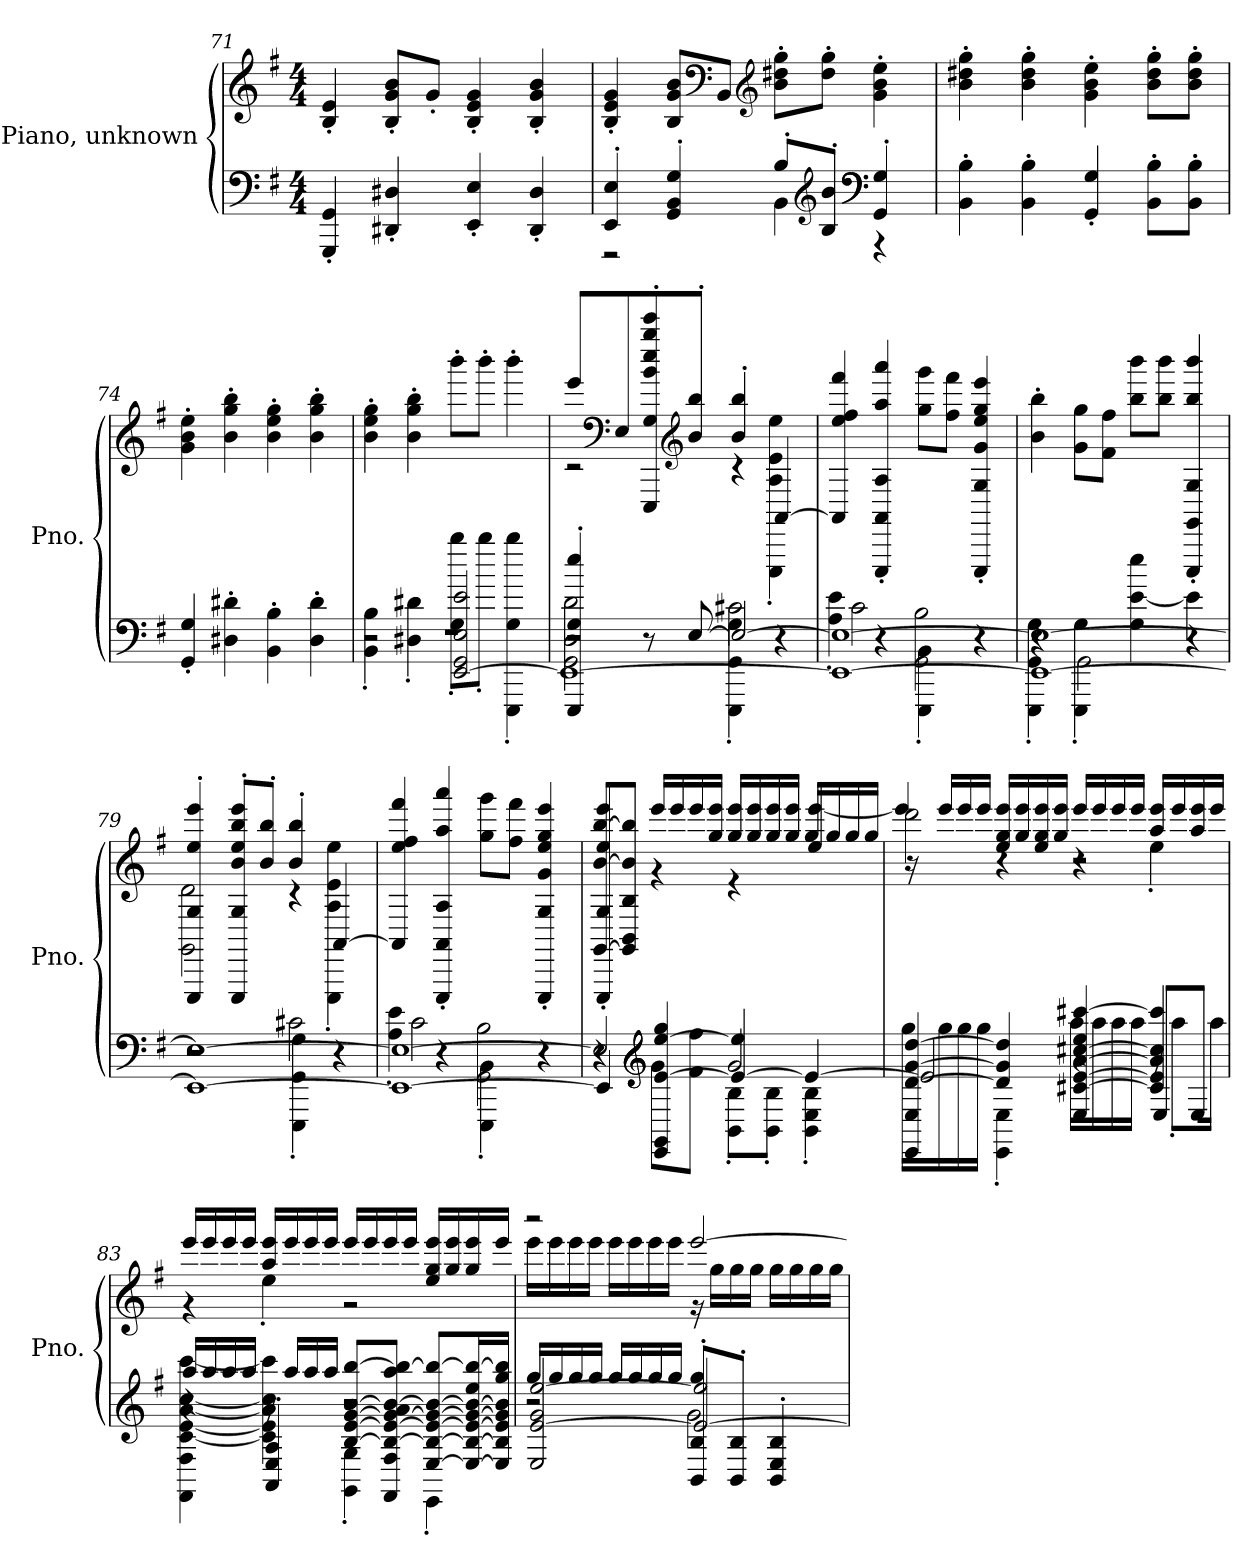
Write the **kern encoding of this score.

**kern	**kern
*part1	*part1
*staff2	*staff1
*I"Piano, unknown	*
*I'Pno.	*
*clefF4	*clefG2
*k[f#]	*k[f#]
*M4/4	*M4/4
=71	=71
4GGG/' 4GG/'	4B/' 4e/'
4DD#X/' 4D#X/'	8B/' 8g/' 8b/'L
.	8g'/J
4EE/' 4E/'	4B/' 4e/' 4g/'
4DD#/' 4D#/'	4B/' 4g/' 4b/'
=72	=72
*^	*
4EE/' 4E/'	2r	4B/' 4e/' 4g/'
4GG/' 4BB/' 4G/'	.	8B/ 8g/ 8b/L
*	*	*clefF4
.	.	8BB/J
*	*	*clefG2
8B'/L	4BB\	8b\' 8dd#X\' 8gg\'L
*clefG2	*	*
8B/' 8b/'J	.	8dd#\' 8gg\'J
*clefF4	*	*
4GG/' 4G/'	4r	4g\' 4b\' 4ee\'
*v	*v	*
=73	=73
4BB\' 4B\'	4b\' 4dd#X\' 4gg\'
4BB\' 4B\'	4b\' 4dd#\' 4gg\'
4GG/' 4G/'	4g\' 4b\' 4ee\'
8BB\' 8B\'L	8b\' 8dd#\' 8gg\'L
8BB\' 8B\'J	8b\' 8dd#\' 8gg\'J
=74	=74
4GG/' 4G/'	4g\' 4b\' 4ee\'
4D#X\' 4d#X\'	4b\' 4gg\' 4bb\'
4BB\' 4B\'	4b\' 4ee\' 4gg\'
4D#\' 4d#\'	4b\' 4gg\' 4bb\'
!!LO:LB:g=z
=75	=75
*^	*
*	*^	*
1r	4BB\' 4B\'	2r	4b\' 4ee\' 4gg\'
.	4D#X\' 4d#X\'	.	4b\' 4gg\' 4bb\'
.	8G\' 8bb\'L	[2EE/ 2GG/ 2E/ 2e/	8bbb'\L
.	8bb'\J	.	8bbb'\J
.	4EEE\' 4G\' 4bb\'	.	4bbb'\
=76	=76	=76	=76
*	*	*^	*^
4EEE/' 4G/' 4ee/'	2GG\ 2D\ 2d\	1EE_	2r	8eee/L	2r
*	*	*	*	*clefF4	*
.	.	.	.	8E/	.
8r	.	.	.	8EEE/' 8G/' 8b/' 8ee/' 8bb/' 8eee/'	.
*	*	*	*	*clefG2	*
[8E/	.	.	.	8b/' 8bb/'J	.
2E/_	2c#X\	.	4EEE\' 4GG\' 4G\'	4b/' 4bb/'	4r
.	.	.	4r	[4AA/	4EEE\' 4A\' 4e\' 4ee\'
*	*	*	*	*v	*v
=77	=77	=77	=77	=77
1E_	4A\' 4e\'	1EE_	2c\	4AA/] 4ee/ 4ff#/ 4fff#/
.	4r	.	.	4EEE/' 4AA/' 4A/' 4aa/' 4aaa/'
.	4EEE\' 4BB\'	.	2GG\ 2B\	8gg\ 8ggg\L
.	.	.	.	8ff#\ 8fff#\J
.	4r	.	.	4EEE/' 4G/' 4g/' 4ee/' 4gg/' 4eee/'
=78	=78	=78	=78	=78
1E_	4EEE\' 4GG\' 4G\'	1EE_	4r	4b\' 4bb\'
.	4EEE\' 4G\'	.	2GG\	8g\ 8gg\L
.	.	.	.	8f#\ 8ff#\J
.	4G\ [4e\ 4ee\	.	.	8bb\ 8bbb\L
.	.	.	.	8bb\ 8bbb\J
.	4e\]	.	4r	4EEE/' 4GG/' 4G/' 4bb/' 4bbb/'
!!LO:PB:g=z
=79	=79	=79	=79	=79
*	*	*	*	*^
1E_	2r	1EE_	2r	4EEE/' 4G/' 4ee/' 4eee/'	2GG\ 2d\
.	.	.	.	8EEE/' 8G/' 8b/' 8ee/' 8bb/' 8eee/'L	.
.	.	.	.	8b/' 8bb/'J	.
.	2c#X\	.	4EEE\' 4GG\' 4G\'	4b/' 4bb/'	4r
.	.	.	4r	[4AA/	4EEE\' 4A\' 4e\' 4ee\'
*	*	*	*	*v	*v
=80	=80	=80	=80	=80
1E_	4A\' 4e\'	1EE_	2c\	4AA/] 4ee/ 4ff#/ 4fff#/
.	4r	.	.	4EEE/' 4AA/' 4A/' 4aa/' 4aaa/'
.	4EEE\' 4BB\'	.	2GG\ 2B\	8gg\ 8ggg\L
.	.	.	.	8ff#\ 8fff#\J
.	4r	.	.	4EEE/' 4G/' 4g/' 4ee/' 4gg/' 4eee/'
*	*	*v	*v	*
=81	=81	=81	=81
*	*	*	*^
2E/]	4r	4EE/]	[8GG/ [8b/ [8bb/L	4EEE/' 4G/' 4ee/' 4eee/'
.	.	.	8GG/] 8BB/ 8B/ 8b/] 8bb/]J	.
*clefG2	*	*	*	*
.	8g\L	4EE/ 4GG/ [4e/ [4ee/ 4gg/	16eee/LL	4r
.	.	.	16eee/	.
.	8f#\ 8ff#\J	.	16eee/	.
.	.	.	16gg/ 16eee/JJ	.
2g/	8BB\' 8B\'L	4e/_ 4ee/]	16gg/ 16eee/LL	4r
.	.	.	16gg/ 16eee/	.
.	8BB\' 8B\'J	.	16gg/ 16eee/	.
.	.	.	16gg/ 16eee/JJ	.
.	4BB\' 4E\' 4B\'	4e/_	16gg/LL	4ee/ [4eee/
.	.	.	16gg/	.
.	.	.	16gg/	.
.	.	.	16gg/JJ	.
!!LO:LB:g=z
=82	=82	=82	=82	=82
*	*	*	*	*^
4EE/ 4E/ [4d/ [4g/ [4dd/	16gg\LL	2e/]	16r	2ddd\	4eee/]
.	16gg\	.	16eee/LL	.	.
.	16gg\	.	16eee/	.	.
.	16gg\JJ	.	16eee/JJ	.	.
4d/] 4g/] 4dd/]	4EE\' 4E\'	.	16ee/ 16gg/ 16eee/LL	.	4r
.	.	.	16gg/ 16eee/	.	.
.	.	.	16ee/ 16gg/ 16eee/	.	.
.	.	.	16gg/ 16eee/JJ	.	.
4E/ [4c#X/ [4e/ [4a/ [4cc#X/ 4ee/ [4ccc#X/	16aa\LL	4r	16eee/LL	4r	2r
.	16aa\	.	16eee/	.	.
.	16aa\	.	16eee/	.	.
.	16aa\JJ	.	16eee/JJ	.	.
4c#/] 4e/] 4a/] 4cc#/] 4ccc#/]	16r	8E/L	16aa/ 16eee/LL	4ee'\	.
.	8aa'\L	.	16eee/	.	.
.	.	8E/J	16aa/ 16eee/	.	.
.	16aa\Jk	.	16eee/JJ	.	.
*	*	*	*	*v	*v
!!LO:LB:g=z
=83	=83	=83	=83	=83
16aa/LL	4FF#\ 4F#\ [4c\ [4e\ [4a\ [4cc\ [4ccc\	4r	16eee/LL	4r
16aa/	.	.	16eee/	.
16aa/	.	.	16eee/	.
16aa/JJ	.	.	16eee/JJ	.
16r	4c\] 4e\] 4a\] 4cc\] 4ccc\]	4AA/' 4E/' 4A/'	16aa/ 16eee/LL	4ee'\
16aa/LL	.	.	16eee/	.
16aa/	.	.	16eee/	.
16aa/JJ	.	.	16eee/JJ	.
[8B/ [8e/ [8g/ [8b/ [8bb/L	4GG\' 4G\'	2r	16eee/LL	2r
.	.	.	16eee/	.
8FF#/ 8F#/ 8B/_ 8e/_ 8g/_ 8a/ 8b/_ 8aa/ 8bb/_J	.	.	16eee/	.
.	.	.	16eee/JJ	.
[8E/ 8B/_ 8e/_ 8g/_ 8b/_ 8bb/_L	4EE'\	.	16ee/ 16gg/ 16eee/LL	.
.	.	.	16gg/ 16eee/	.
16E/_ 16B/_ 16e/_ 16g/_ 16b/_ 16ee/ 16bb/_L	.	.	16gg/ 16eee/	.
16E/] 16B/] 16e/] 16g/] 16b/] 16gg/ 16bb/]JJ	.	.	16eee/JJ	.
=84	=84	=84	=84	=84
16gg/LL	2r	2E/ [2e/ 2g/ [2ee/	2r	16eee\LL
16gg/	.	.	.	16eee\
16gg/	.	.	.	16eee\
16gg/JJ	.	.	.	16eee\JJ
16gg/LL	.	.	.	16eee\LL
16gg/	.	.	.	16eee\
16gg/	.	.	.	16eee\
16gg/JJ	.	.	.	16eee\JJ
8BB/' 8B/' 8gg/'L	2g\	2e/_ 2ee/]	[2eee/	16r
.	.	.	.	16gg\LL
8BB/' 8B/'J	.	.	.	16gg\
.	.	.	.	16gg\JJ
4BB/' 4E/' 4B/'	.	.	.	16gg\LL
.	.	.	.	16gg\
.	.	.	.	16gg\
.	.	.	.	16gg\JJ
*v	*v	*v	*	*
*	*v	*v
=	=
*-	*-
